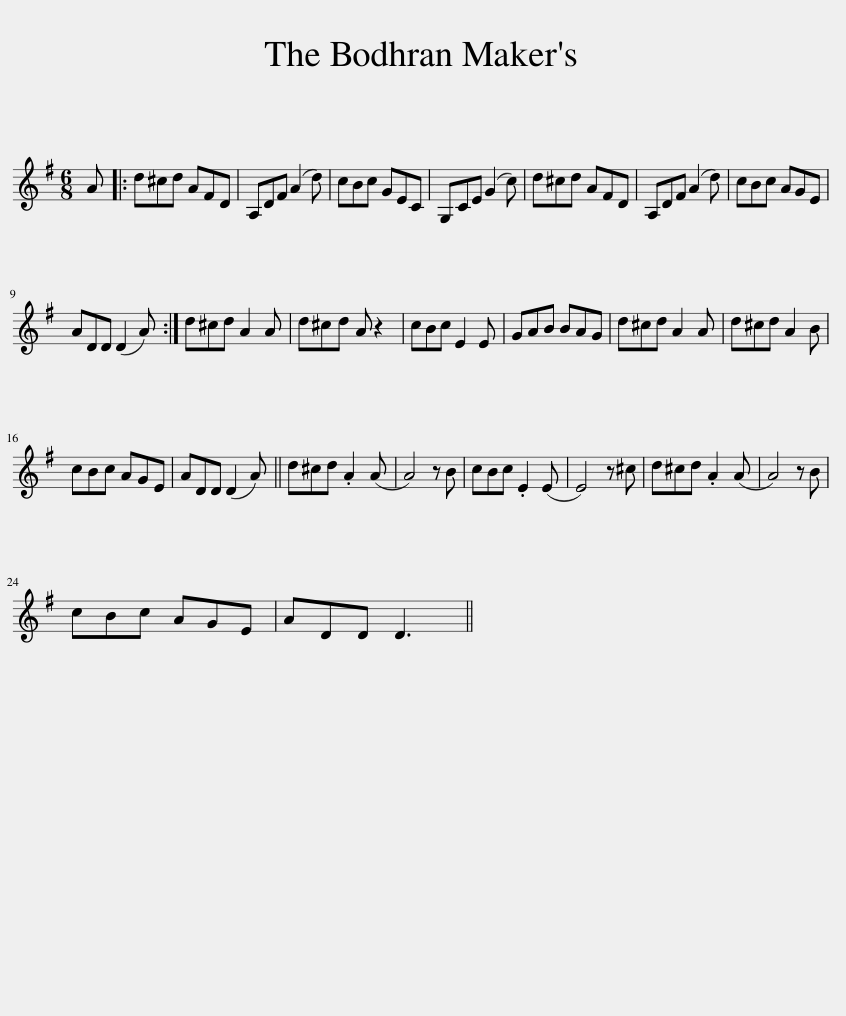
X:1
L:1/8
M:6/8
I:linebreak $
K:G
V:1 treble
V:1
 A |: d^cd AFD | A,DF (A2 d) | cBc GEC | G,CE (G2 c) | %5
 d^cd AFD | A,DF (A2 d) | cBc AGE |$ ADD (D2 A) :| d^cd A2 A | %10
 d^cd A z2 | cBc E2 E | GAB BAG | d^cd A2 A | d^cd A2 B |$ %15
 cBc AGE | ADD (D2 A) || d^cd .A2 (A | A4) z B | cBc .E2 (E | %20
 E4) z ^c | d^cd .A2 (A | A4) z B |$ cBc AGE | ADD D3 || %25
